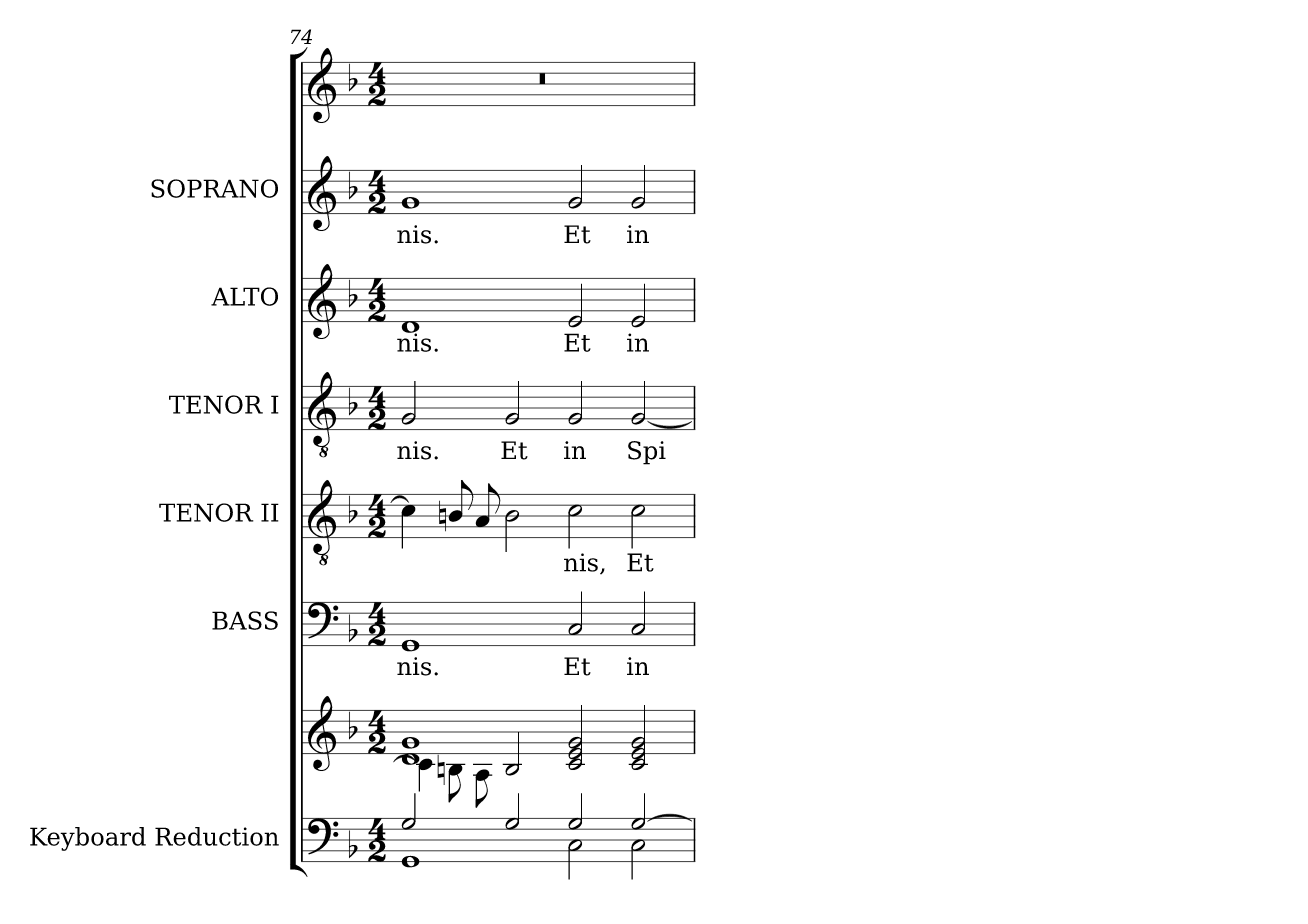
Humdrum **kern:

**kern	**kern	**kern	**text	**kern	**text	**kern	**text	**kern	**text	**kern	**text	**kern
*part7	*part7	*part6	*part6	*part5	*part5	*part4	*part4	*part3	*part3	*part2	*part2	*part1
*staff8	*staff7	*staff6	*staff6	*staff5	*staff5	*staff4	*staff4	*staff3	*staff3	*staff2	*staff2	*staff1
*I"Keyboard Reduction	*	*I"BASS	*	*I"TENOR II	*	*I"TENOR I	*	*I"ALTO	*	*I"SOPRANO	*	*
*I'Reduc.	*	*I'B.	*	*I'T. II	*	*I'T. I	*	*I'A.	*	*I'S.	*	*
*clefF4	*clefG2	*clefF4	*	*clefGv2	*	*clefGv2	*	*clefG2	*	*clefG2	*	*clefG2
*	*	*	*	*ITrd7c12	*	*ITrd7c12	*	*	*	*	*	*
*k[b-]	*k[b-]	*k[b-]	*	*k[b-]	*	*k[b-]	*	*k[b-]	*	*k[b-]	*	*k[b-]
*F:	*F:	*F:	*	*F:	*	*F:	*	*F:	*	*F:	*	*F:
*M4/2	*M4/2	*M4/2	*	*M4/2	*	*M4/2	*	*M4/2	*	*M4/2	*	*M4/2
=74	=74	=74	=74	=74	=74	=74	=74	=74	=74	=74	=74	=74
*^	*^	*	*	*	*	*	*	*	*	*	*	*
!	!	!	!	!	!LO:LY:b:color=#000000	!	!	!	!	!	!	!	!	!
!	!	!	!	!	!	!	!	!	!LO:LY:b:color=#000000	!	!	!	!	!
!	!	!	!	!	!	!	!	!	!	!	!LO:LY:b:color=#000000	!	!	!
!	!	!	!	!	!	!	!	!	!	!	!	!	!LO:LY:b:color=#000000	!LO:N:vis=1
2Gi/	1GGi	1di 1gi	4ci\]	1GGi	-nis.	4Ci\]	.	2GGi/	-nis.	1di	-nis.	1gi	-nis.	0r
.	.	.	8Bni\	.	.	8BBni/	.	.	.	.	.	.	.	.
.	.	.	8Ai\	.	.	8AAi/	.	.	.	.	.	.	.	.
!	!	!	!	!	!	!	!	!	!LO:LY:b:color=#000000	!	!	!	!	!
2Gi/	.	.	2Bi/	.	.	2BBi\	.	2GGi/	Et	.	.	.	.	.
!	!	!	!	!	!LO:LY:b:color=#000000	!	!	!	!	!	!	!	!	!
!	!	!	!	!	!	!	!LO:LY:b:color=#000000	!	!	!	!	!	!	!
!	!	!	!	!	!	!	!	!	!LO:LY:b:color=#000000	!	!	!	!	!
!	!	!	!	!	!	!	!	!	!	!	!LO:LY:b:color=#000000	!	!	!
!	!	!	!	!	!	!	!	!	!	!	!	!	!LO:LY:b:color=#000000	!
2Gi/	2Ci\	2ci/ 2ei 2gi	1ryy	2Ci/	Et	2Ci\	-nis,	2GGi/	in	2ei/	Et	2gi/	Et	.
!	!	!	!	!	!LO:LY:b:color=#000000	!	!	!	!	!	!	!	!	!
!	!	!	!	!	!	!	!LO:LY:b:color=#000000	!	!	!	!	!	!	!
!	!	!	!	!	!	!	!	!	!LO:LY:b:color=#000000	!	!	!	!	!
!	!	!	!	!	!	!	!	!	!	!	!LO:LY:b:color=#000000	!	!	!
!	!	!	!	!	!	!	!	!	!	!	!	!	!LO:LY:b:color=#000000	!
[2Gi/	2Ci\	2ci/ 2ei 2gi	.	2Ci/	in	2Ci\	Et	[2GGi/	Spi-	2ei/	in	2gi/	in	.
*v	*v	*	*	*	*	*	*	*	*	*	*	*	*	*
*	*v	*v	*	*	*	*	*	*	*	*	*	*	*
=	=	=	=	=	=	=	=	=	=	=	=	=
*-	*-	*-	*-	*-	*-	*-	*-	*-	*-	*-	*-	*-
